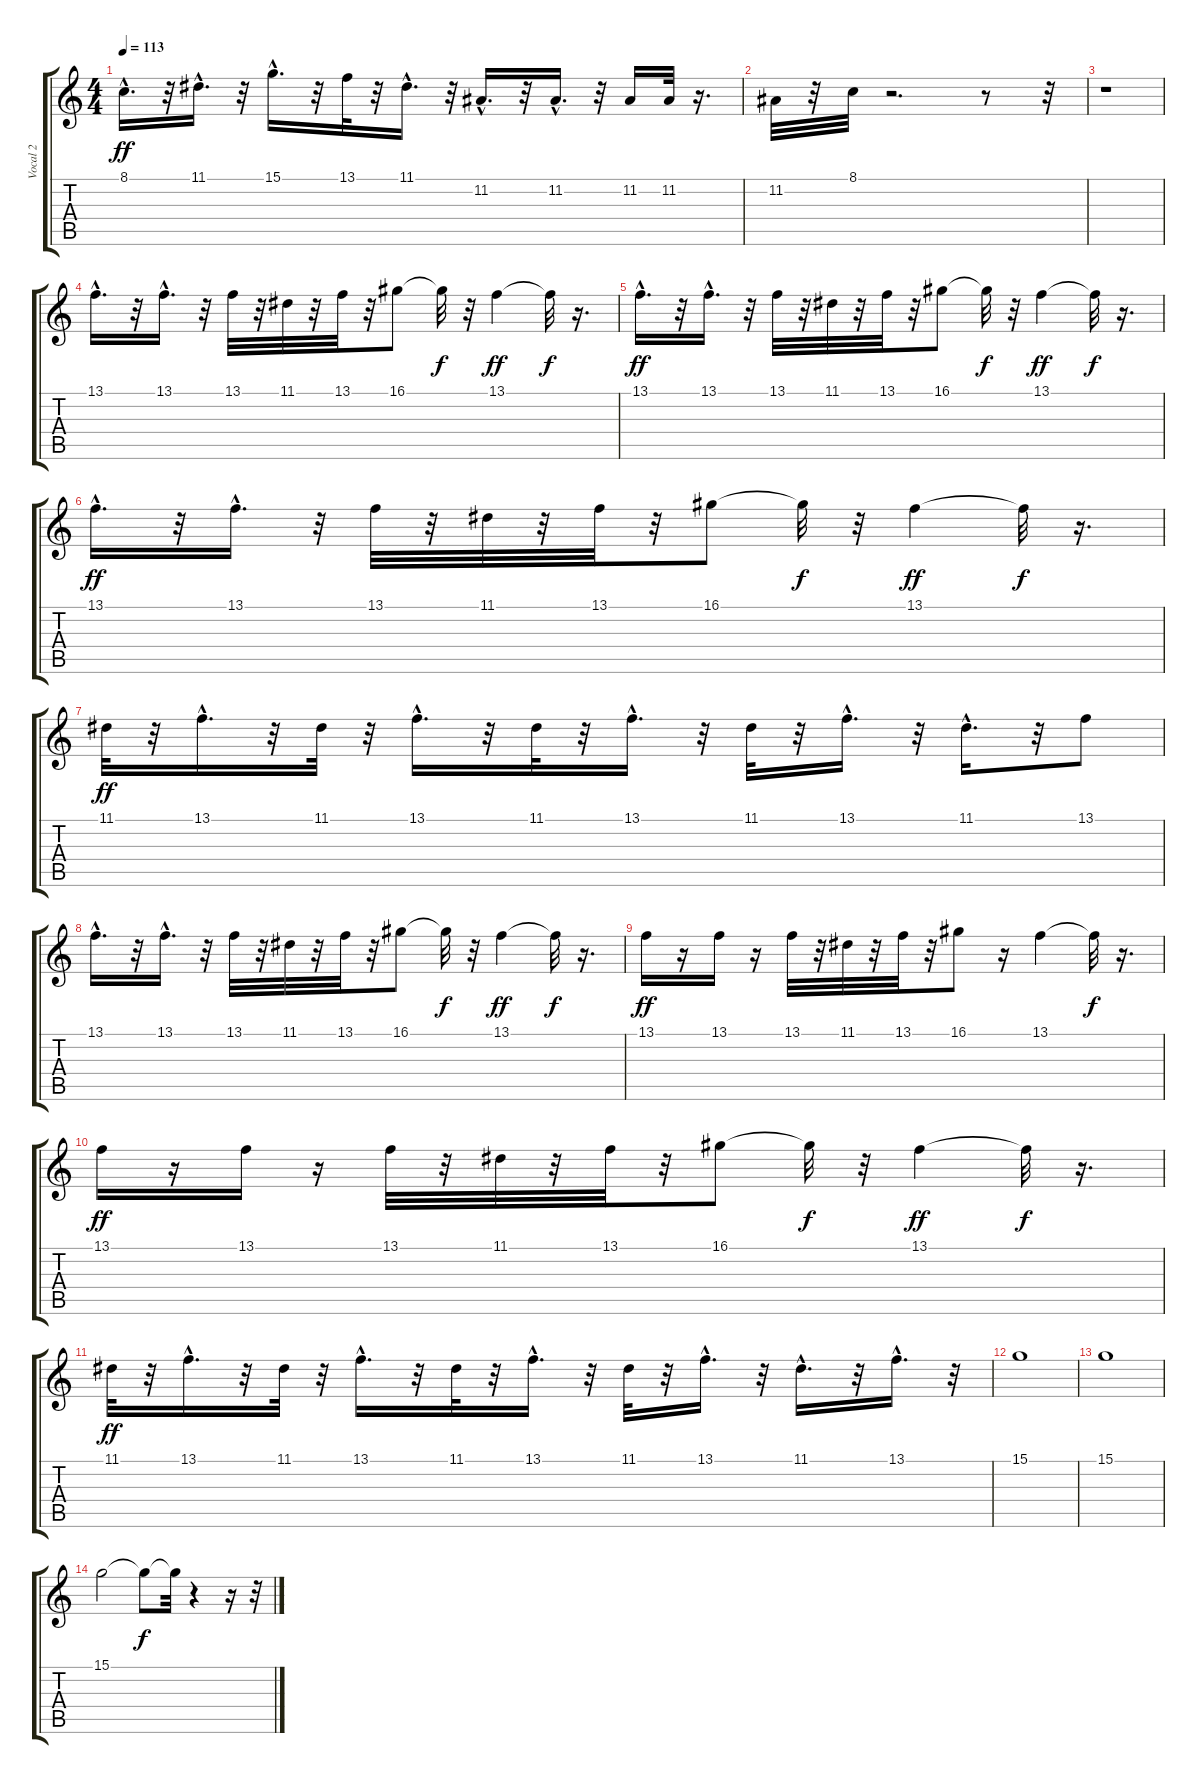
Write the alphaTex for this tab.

\track ("Vocal 2" "Vocal 2") {instrument clarinet}
\staff {score tabs}
\tuning (E4 B3 G3 D3 A2 E2) {hide}
\ts (4 4)
\tempo 113
\clef g2
\ks c
8.1{hac}.16{d dy ff} r.32 11.1{hac}.16{d} r.32 15.1{hac}.16{d} r.32 13.1.32 r.32 11.1{hac}.16{d} r.32 11.2{hac}.16{d} r.32 11.2{hac}.16{d} r.32 11.2.16 11.2.32 r.16{d} |
11.2.32 r.32 8.1.32 r.2{d} r.8 r.32 |
r.1 |
13.1{hac}.16{d} r.32 13.1{hac}.16{d} r.32 13.1.32 r.32 11.1.32 r.32 13.1.32 r.32 16.1.8 16.1{t}.32{dy f} r.32 13.1.4{dy ff} 13.1{t}.32{dy f} r.16{d} |
13.1{hac}.16{d dy ff} r.32 13.1{hac}.16{d} r.32 13.1.32 r.32 11.1.32 r.32 13.1.32 r.32 16.1.8 16.1{t}.32{dy f} r.32 13.1.4{dy ff} 13.1{t}.32{dy f} r.16{d} |
13.1{hac}.16{d dy ff} r.32 13.1{hac}.16{d} r.32 13.1.32 r.32 11.1.32 r.32 13.1.32 r.32 16.1.8 16.1{t}.32{dy f} r.32 13.1.4{dy ff} 13.1{t}.32{dy f} r.16{d} |
11.1.32{dy ff} r.32 13.1{hac}.16{d} r.32 11.1.32 r.32 13.1{hac}.16{d} r.32 11.1.32 r.32 13.1{hac}.16{d} r.32 11.1.32 r.32 13.1{hac}.16{d} r.32 11.1{hac}.16{d} r.32 13.1.8 |
13.1{hac}.16{d} r.32 13.1{hac}.16{d} r.32 13.1.32 r.32 11.1.32 r.32 13.1.32 r.32 16.1.8 16.1{t}.32{dy f} r.32 13.1.4{dy ff} 13.1{t}.32{dy f} r.16{d} |
13.1.16{dy ff} r.16 13.1.16 r.16 13.1.32 r.32 11.1.32 r.32 13.1.32 r.32 16.1.8 r.16 13.1.4 13.1{t}.32{dy f} r.16{d} |
13.1.16{dy ff} r.16 13.1.16 r.16 13.1.32 r.32 11.1.32 r.32 13.1.32 r.32 16.1.8 16.1{t}.32{dy f} r.32 13.1.4{dy ff} 13.1{t}.32{dy f} r.16{d} |
11.1.32{dy ff} r.32 13.1{hac}.16{d} r.32 11.1.32 r.32 13.1{hac}.16{d} r.32 11.1.32 r.32 13.1{hac}.16{d} r.32 11.1.32 r.32 13.1{hac}.16{d} r.32 11.1{hac}.16{d} r.32 13.1{hac}.16{d} r.32 |
15.1.1 |
15.1.1 |
15.1.2 15.1{t}.8{dy f} 15.1{t}.32 r.4 r.16 r.32
